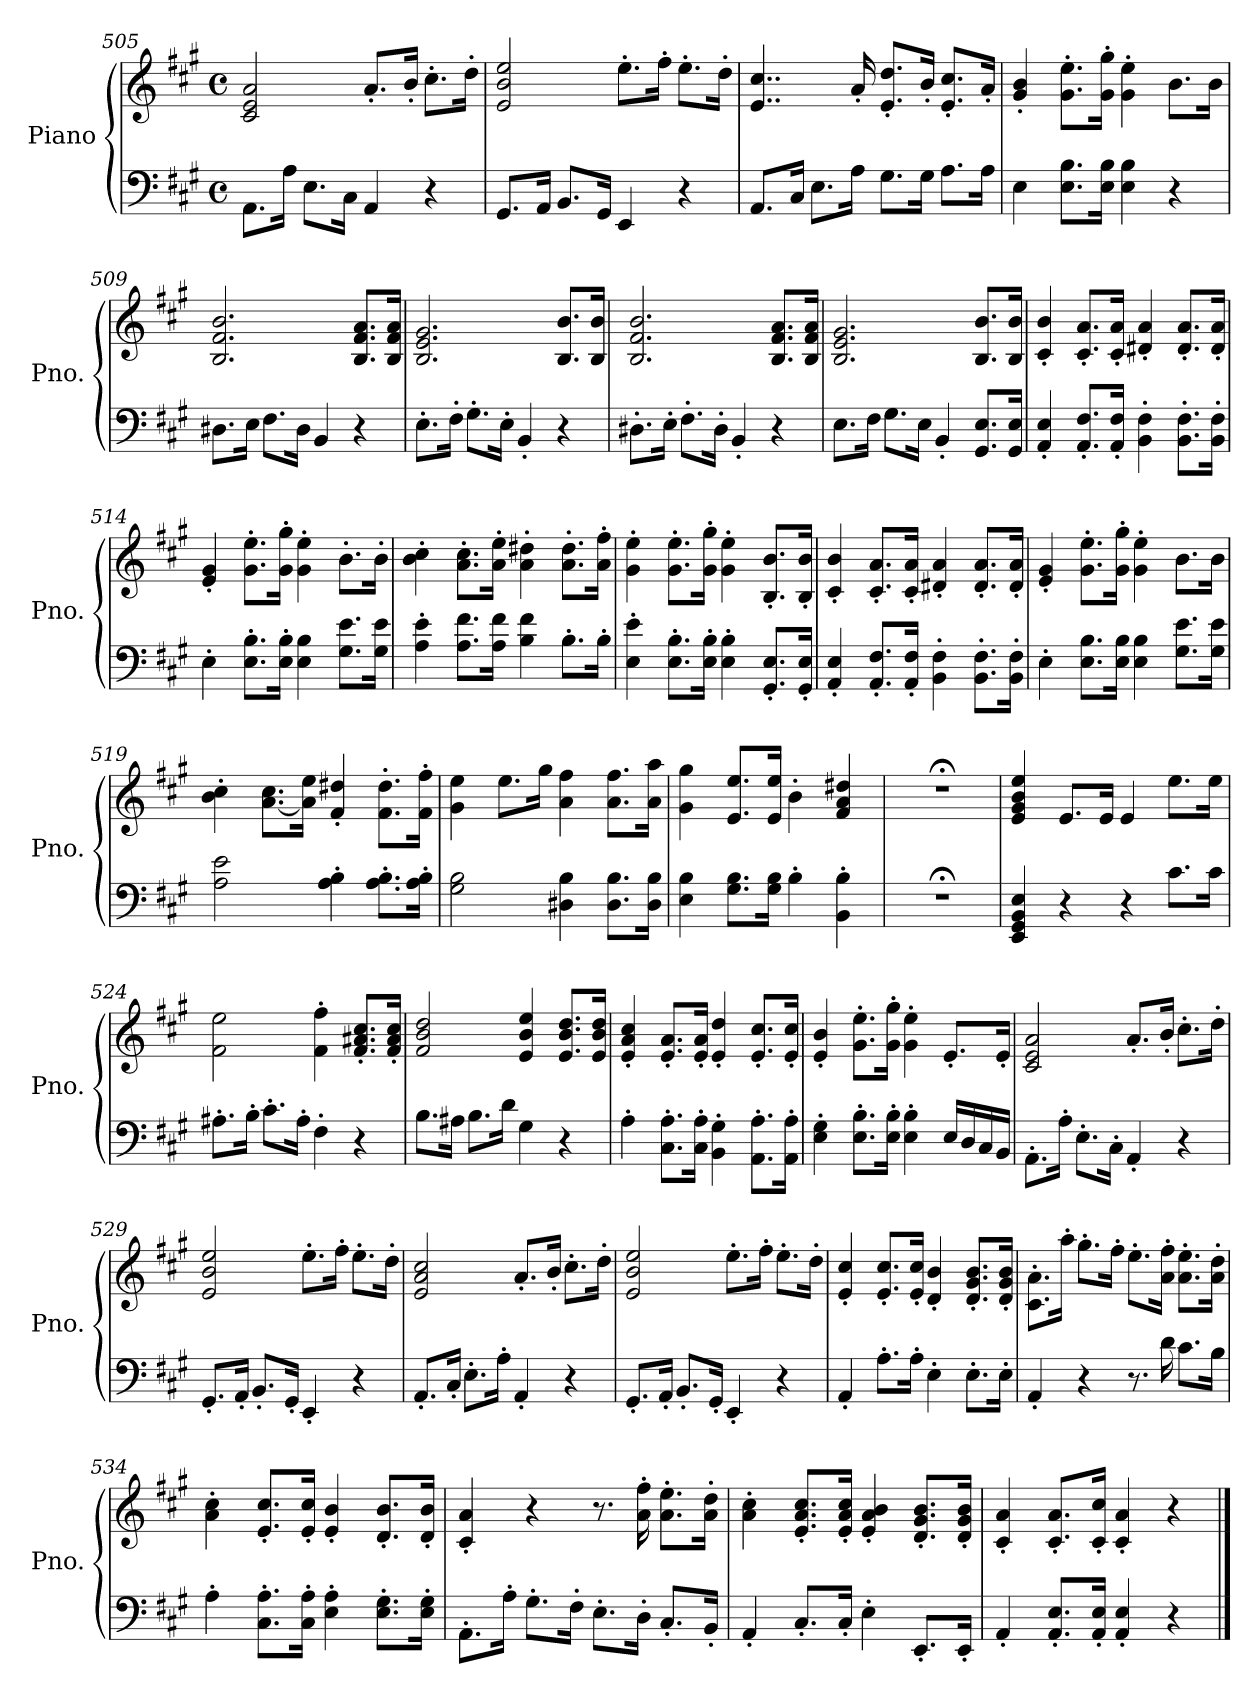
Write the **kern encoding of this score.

**kern	**kern
*part1	*part1
*staff2	*staff1
*I"Piano	*
*I'Pno.	*
!!LO:LB:g=z
*clefF4	*clefG2
*k[f#c#g#]	*k[f#c#g#]
*M4/4	*M4/4
*met(c)	*met(c)
=505	=505
8.AA\L	2c#/ 2e/ 2a/
16A\Jk	.
8.E\L	.
16C#\Jk	.
4AA/	8.a'/L
.	16b'/Jk
4r	8.cc#'\L
.	16dd'\Jk
=506	=506
8.GG#/L	2e/ 2b/ 2ee/
16AA/Jk	.
8.BB/L	.
16GG#/Jk	.
4EE/	8.ee'\L
.	16ff#'\Jk
4r	8.ee'\L
.	16dd'\Jk
=507	=507
8.AA/L	4..e/ 4..cc#/
16C#/Jk	.
8.E\L	.
16A\Jk	16a'/
8.G#\L	8.e/' 8.dd/'L
16G#\Jk	16b'/Jk
8.A\L	8.e/' 8.cc#/'L
16A\Jk	16a'/Jk
=508	=508
4E\	4g#/' 4b/'
8.E\ 8.B\L	8.g#\' 8.ee\'L
16E\ 16B\Jk	16g#\' 16gg#\'Jk
4E\ 4B\	4g#\' 4ee\'
4r	8.b\L
.	16b\Jk
!!LO:LB:g=z
=509	=509
8.D#X\L	2.B/ 2.f#/ 2.b/
16E\Jk	.
8.F#\L	.
16D#\Jk	.
4BB/	.
4r	8.B/ 8.f#/ 8.a/L
.	16B/ 16f#/ 16a/Jk
=510	=510
8.E'\L	2.B/ 2.e/ 2.g#/
16F#'\Jk	.
8.G#'\L	.
16E'\Jk	.
4BB'/	.
4r	8.B/ 8.b/L
.	16B/ 16b/Jk
=511	=511
8.D#X'\L	2.B/ 2.f#/ 2.b/
16E'\Jk	.
8.F#'\L	.
16D#'\Jk	.
4BB'/	.
4r	8.B/ 8.f#/ 8.a/L
.	16B/ 16f#/ 16a/Jk
=512	=512
8.E\L	2.B/ 2.e/ 2.g#/
16F#\Jk	.
8.G#\L	.
16E\Jk	.
4BB'/	.
8.GG#/ 8.E/L	8.B/ 8.b/L
16GG#/ 16E/Jk	16B/ 16b/Jk
=513	=513
4AA/' 4E/'	4c#/' 4b/'
8.AA/' 8.F#/'L	8.c#/' 8.a/'L
16AA/' 16F#/'Jk	16c#/' 16a/'Jk
4BB\' 4F#\'	4d#X/' 4a/'
8.BB\' 8.F#\'L	8.d#/' 8.a/'L
16BB\' 16F#\'Jk	16d#/' 16a/'Jk
!!LO:LB:g=z
=514	=514
4E'\	4e/' 4g#/'
8.E\' 8.B\'L	8.g#\' 8.ee\'L
16E\' 16B\'Jk	16g#\' 16gg#\'Jk
4E\ 4B\	4g#\' 4ee\'
8.G#\ 8.e\L	8.b'\L
16G#\ 16e\Jk	16b'\Jk
=515	=515
4A\' 4e\'	4b\' 4cc#\'
8.A\ 8.f#\L	8.a\' 8.cc#\'L
16A\ 16f#\Jk	16a\' 16ee\'Jk
4B\ 4f#\	4a\' 4dd#X\'
8.B'\L	8.a\' 8.dd#\'L
16B'\Jk	16a\' 16ff#\'Jk
=516	=516
4E\' 4e\'	4g#\' 4ee\'
8.E\' 8.B\'L	8.g#\' 8.ee\'L
16E\' 16B\'Jk	16g#\' 16gg#\'Jk
4E\' 4B\'	4g#\' 4ee\'
8.GG#/' 8.E/'L	8.B/' 8.b/'L
16GG#/' 16E/'Jk	16B/' 16b/'Jk
=517	=517
4AA/' 4E/'	4c#/' 4b/'
8.AA/' 8.F#/'L	8.c#/' 8.a/'L
16AA/' 16F#/'Jk	16c#/' 16a/'Jk
4BB\' 4F#\'	4d#X/' 4a/'
8.BB\' 8.F#\'L	8.d#/' 8.a/'L
16BB\' 16F#\'Jk	16d#/' 16a/'Jk
=518	=518
4E'\	4e/' 4g#/'
8.E\ 8.B\L	8.g#\' 8.ee\'L
16E\ 16B\Jk	16g#\' 16gg#\'Jk
4E\ 4B\	4g#\' 4ee\'
8.G#\ 8.e\L	8.b\L
16G#\ 16e\Jk	16b\Jk
!!LO:PB:g=z
=519	=519
2A\ 2e\	4b\' 4cc#\'
.	[8.a\ 8.cc#\L
.	16a\] 16ee\Jk
4A\' 4B\'	4f#/' 4dd#X/'
8.A\' 8.B\'L	8.f#\' 8.dd#\'L
16A\' 16B\'Jk	16f#\' 16ff#\'Jk
=520	=520
2G#\ 2B\	4g#\ 4ee\
.	8.ee\L
.	16gg#\Jk
4D#X\ 4B\	4a\ 4ff#\
8.D#\ 8.B\L	8.a\ 8.ff#\L
16D#\ 16B\Jk	16a\ 16aa\Jk
=521	=521
4E\ 4B\	4g#\ 4gg#\
8.G#\ 8.B\L	8.e/ 8.ee/L
16G#\ 16B\Jk	16e/ 16ee/Jk
4B'\	4b'\
4BB\' 4B\'	4f#/ 4a/ 4dd#X/
=522	=522
1r;<	1r;<
=523	=523
4EE/ 4GG#/ 4BB/ 4E/	4e/ 4g#/ 4b/ 4ee/
4r	8.e/L
.	16e/Jk
4r	4e/
8.c#\L	8.ee\L
16c#\Jk	16ee\Jk
=524	=524
8.A#X'\L	2f#\ 2ee\
16B'\Jk	.
8.c#'\L	.
16A#'\Jk	.
4F#'\	4f#\' 4ff#\'
4r	8.f#/' 8.a#X/' 8.cc#/'L
.	16f#/' 16a#/' 16cc#/'Jk
!!LO:LB:g=z
=525	=525
8.B\L	2f#/ 2b/ 2dd/
16A#X\Jk	.
8.B\L	.
16d\Jk	.
4G#\	4e/ 4b/ 4ee/
4r	8.e/ 8.b/ 8.dd/L
.	16e/ 16b/ 16dd/Jk
=526	=526
4A'\	4e/' 4a/' 4cc#/'
8.C#\' 8.A\'L	8.e/' 8.a/'L
16C#\' 16A\'Jk	16e/' 16a/'Jk
4BB\' 4G#\'	4e/' 4dd/'
8.AA\' 8.A\'L	8.e/' 8.cc#/'L
16AA\' 16A\'Jk	16e/' 16cc#/'Jk
=527	=527
4E\' 4G#\'	4e/' 4b/'
8.E\' 8.B\'L	8.g#\' 8.ee\'L
16E\' 16B\'Jk	16g#\' 16gg#\'Jk
4E\' 4B\'	4g#\' 4ee\'
16E/LL	8.e'/L
16D/	.
16C#/	.
16BB/JJ	16e'/Jk
=528	=528
8.AA'\L	2c#/ 2e/ 2a/
16A'\Jk	.
8.E'\L	.
16C#'\Jk	.
4AA'/	8.a'/L
.	16b'/Jk
4r	8.cc#'\L
.	16dd'\Jk
=529	=529
8.GG#'/L	2e/ 2b/ 2ee/
16AA'/Jk	.
8.BB'/L	.
16GG#'/Jk	.
4EE'/	8.ee'\L
.	16ff#'\Jk
4r	8.ee'\L
.	16dd'\Jk
!!LO:LB:g=z
=530	=530
8.AA'/L	2e/ 2a/ 2cc#/
16C#'/Jk	.
8.E'\L	.
16A'\Jk	.
4AA'/	8.a'/L
.	16b'/Jk
4r	8.cc#'\L
.	16dd'\Jk
=531	=531
8.GG#'/L	2e/ 2b/ 2ee/
16AA'/Jk	.
8.BB'/L	.
16GG#'/Jk	.
4EE'/	8.ee'\L
.	16ff#'\Jk
4r	8.ee'\L
.	16dd'\Jk
=532	=532
4AA'/	4e/' 4cc#/'
8.A'\L	8.e/' 8.cc#/'L
16A'\Jk	16e/' 16cc#/'Jk
4E'\	4d/' 4b/'
8.E'\L	8.d/' 8.g#/' 8.b/'L
16E'\Jk	16d/' 16g#/' 16b/'Jk
=533	=533
4AA'/	8.c#\' 8.a\'L
.	16aa'\Jk
4r	8.gg#'\L
.	16ff#'\Jk
8.r	8.ee'\L
16d\	16a\' 16ff#\'Jk
8.c#\L	8.a\' 8.ee\'L
16B\Jk	16a\' 16dd\'Jk
=534	=534
4A'\	4a\' 4cc#\'
8.C#\' 8.A\'L	8.e/' 8.cc#/'L
16C#\' 16A\'Jk	16e/' 16cc#/'Jk
4E\' 4A\'	4e/' 4b/'
8.E\' 8.G#\'L	8.d/' 8.b/'L
16E\' 16G#\'Jk	16d/' 16b/'Jk
!!LO:LB:g=z
=535	=535
8.AA'\L	4c#/' 4a/'
16A'\Jk	.
8.G#'\L	4r
16F#'\Jk	.
8.E'\L	8.r
16D'\Jk	16a\' 16ff#\'
8.C#'/L	8.a\' 8.ee\'L
16BB'/Jk	16a\' 16dd\'Jk
=536	=536
4AA'/	4a\' 4cc#\'
8.C#'/L	8.e/' 8.a/' 8.cc#/'L
16C#'/Jk	16e/' 16a/' 16cc#/'Jk
4E'\	4e/' 4a/' 4b/'
8.EE'/L	8.d/' 8.g#/' 8.b/'L
16EE'/Jk	16d/' 16g#/' 16b/'Jk
=537	=537
4AA'/	4c#/' 4a/'
8.AA/' 8.E/'L	8.c#/' 8.a/'L
16AA/' 16E/'Jk	16c#/' 16cc#/'Jk
4AA/' 4E/'	4c#/' 4a/'
4r	4r
==	==
*-	*-
